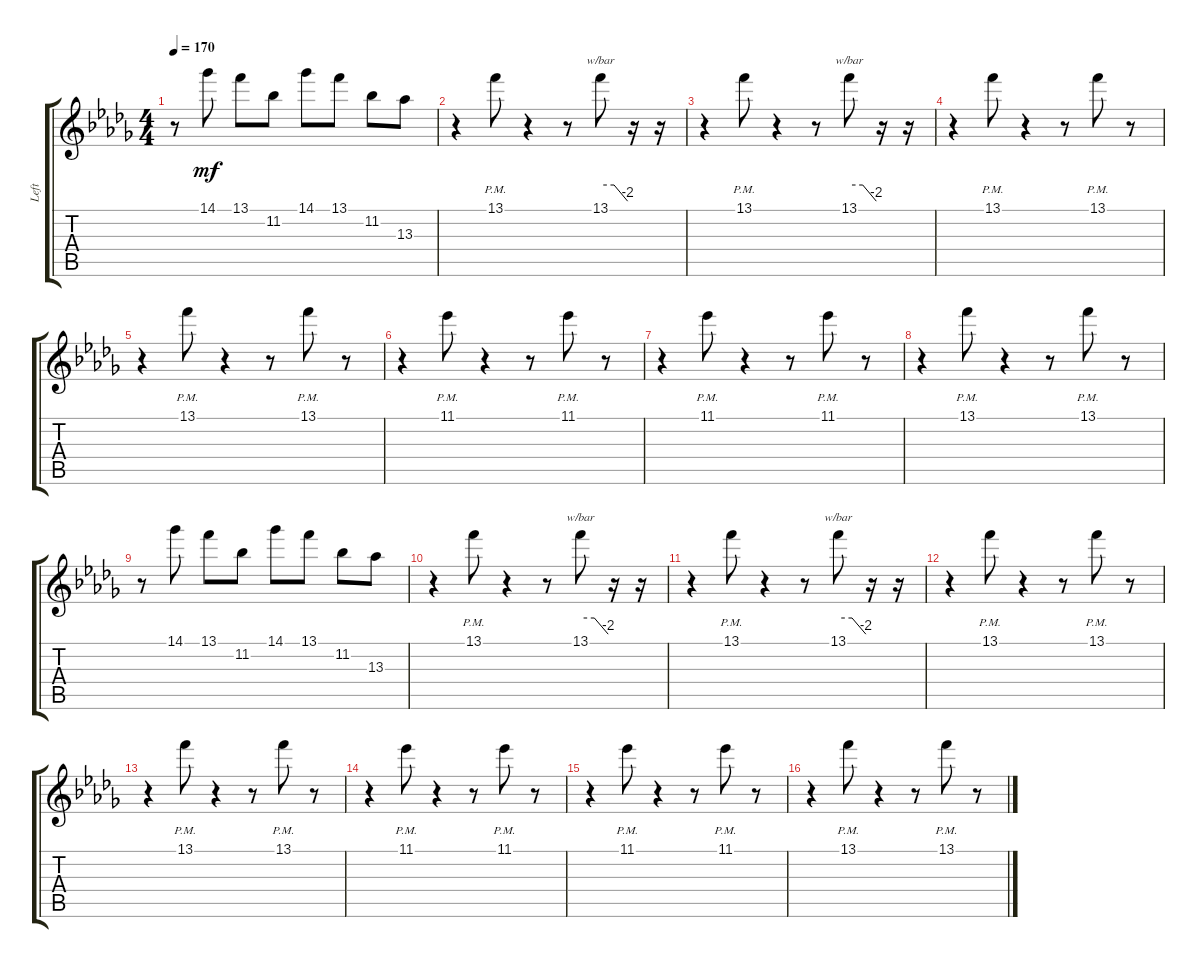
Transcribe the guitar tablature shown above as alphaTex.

\track ("Left" "Left") {instrument overdrivenguitar}
\staff {score tabs}
\tuning (E4 B3 G3 D3 A2 E2) {hide}
\ts (4 4)
\tempo 170
\clef g2
\ks db
r.8{dy mf} 14.1.8 13.1.8 11.2.8 14.1.8 13.1.8 11.2.8 13.3.8 |
r.4 13.1{pm}.8 r.4 r.8 13.1.8{tbe (custom default 0 0 30 0 60 -8)} r.16 r.16 |
r.4 13.1{pm}.8 r.4 r.8 13.1.8{tbe (custom default 0 0 30 0 60 -8)} r.16 r.16 |
r.4 13.1{pm}.8 r.4 r.8 13.1{pm}.8 r.8 |
r.4 13.1{pm}.8 r.4 r.8 13.1{pm}.8 r.8 |
r.4 11.1{pm}.8 r.4 r.8 11.1{pm}.8 r.8 |
r.4 11.1{pm}.8 r.4 r.8 11.1{pm}.8 r.8 |
r.4 13.1{pm}.8 r.4 r.8 13.1{pm}.8 r.8 |
r.8 14.1.8 13.1.8 11.2.8 14.1.8 13.1.8 11.2.8 13.3.8 |
r.4 13.1{pm}.8 r.4 r.8 13.1.8{tbe (custom default 0 0 30 0 60 -8)} r.16 r.16 |
r.4 13.1{pm}.8 r.4 r.8 13.1.8{tbe (custom default 0 0 30 0 60 -8)} r.16 r.16 |
r.4 13.1{pm}.8 r.4 r.8 13.1{pm}.8 r.8 |
r.4 13.1{pm}.8 r.4 r.8 13.1{pm}.8 r.8 |
r.4 11.1{pm}.8 r.4 r.8 11.1{pm}.8 r.8 |
r.4 11.1{pm}.8 r.4 r.8 11.1{pm}.8 r.8 |
r.4 13.1{pm}.8 r.4 r.8 13.1{pm}.8 r.8
